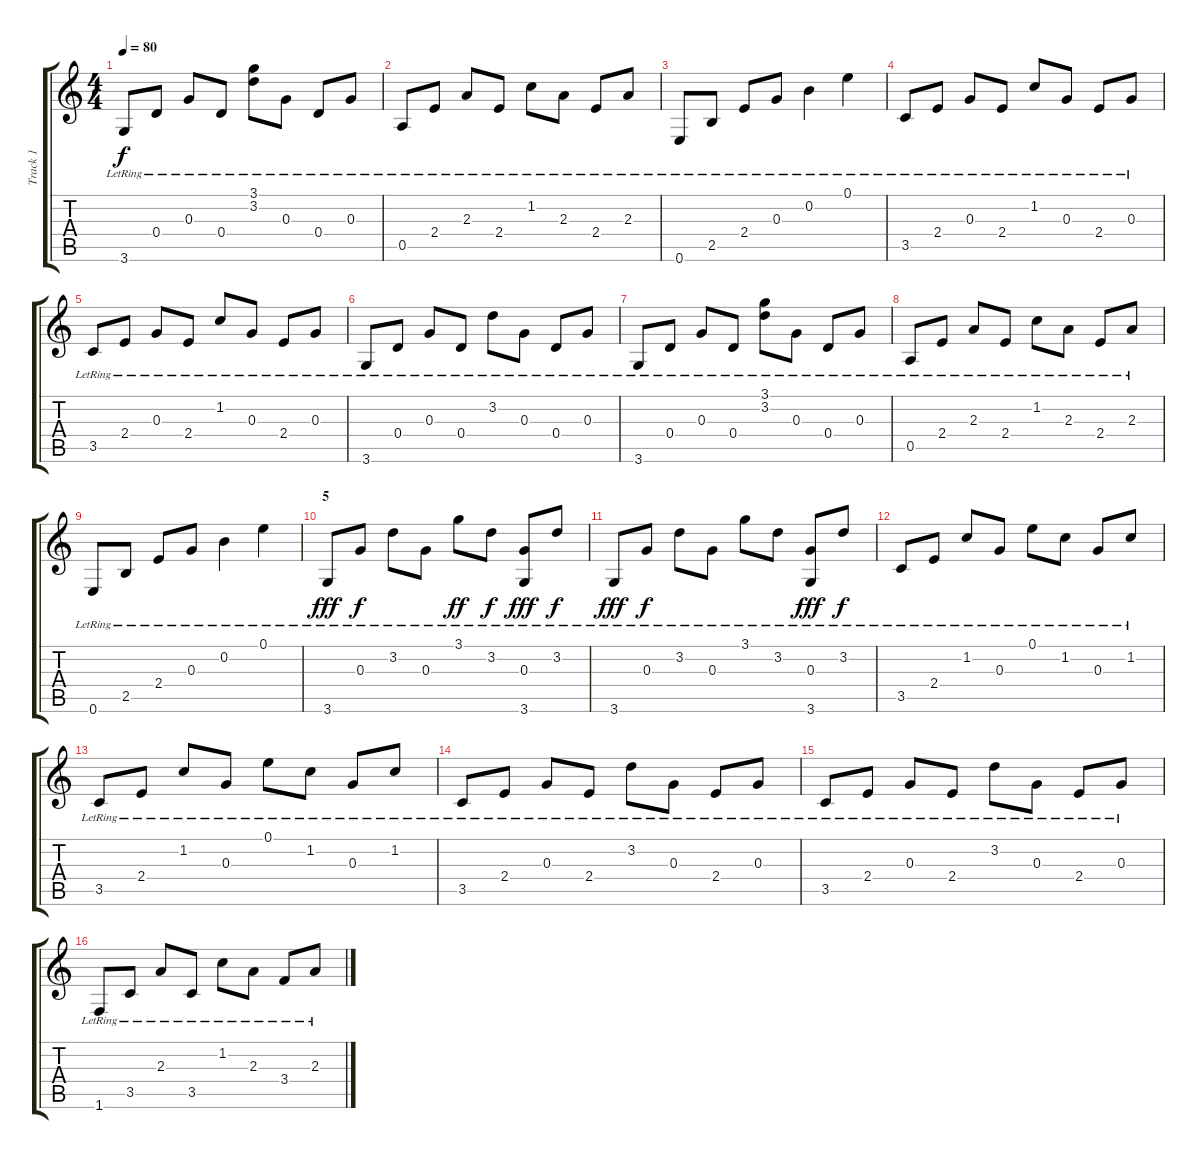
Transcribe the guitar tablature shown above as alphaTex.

\track ("Track 1" "Track 1") {instrument acousticguitarsteel}
\staff {score tabs}
\tuning (E4 B3 G3 D3 A2 E2) {hide}
\ts (4 4)
\tempo 80
\clef g2
\ks c
3.6{lr}.8{dy f} 0.4{lr}.8 0.3{lr}.8 0.4{lr}.8 (3.1{lr} 3.2{lr}).8 0.3{lr}.8 0.4{lr}.8 0.3{lr}.8 |
0.5{lr}.8 2.4{lr}.8 2.3{lr}.8 2.4{lr}.8 1.2{lr}.8 2.3{lr}.8 2.4{lr}.8 2.3{lr}.8 |
0.6{lr}.8 2.5{lr}.8 2.4{lr}.8 0.3{lr}.8 0.2{lr}.4 0.1{lr}.4 |
3.5{lr}.8 2.4{lr}.8 0.3{lr}.8 2.4{lr}.8 1.2{lr}.8 0.3{lr}.8 2.4{lr}.8 0.3{lr}.8 |
3.5{lr}.8 2.4{lr}.8 0.3{lr}.8 2.4{lr}.8 1.2{lr}.8 0.3{lr}.8 2.4{lr}.8 0.3{lr}.8 |
3.6{lr}.8 0.4{lr}.8 0.3{lr}.8 0.4{lr}.8 3.2{lr}.8 0.3{lr}.8 0.4{lr}.8 0.3{lr}.8 |
3.6{lr}.8 0.4{lr}.8 0.3{lr}.8 0.4{lr}.8 (3.1{lr} 3.2{lr}).8 0.3{lr}.8 0.4{lr}.8 0.3{lr}.8 |
0.5{lr}.8 2.4{lr}.8 2.3{lr}.8 2.4{lr}.8 1.2{lr}.8 2.3{lr}.8 2.4{lr}.8 2.3{lr}.8 |
0.6{lr}.8 2.5{lr}.8 2.4{lr}.8 0.3{lr}.8 0.2{lr}.4 0.1{lr}.4 |
\section ("" "5")
3.6{lr}.8{dy fff} 0.3{lr}.8{dy f} 3.2{lr}.8 0.3{lr}.8 3.1{lr}.8{dy ff} 3.2{lr}.8{dy f} (0.3{lr} 3.6).8{dy fff} 3.2{lr}.8{dy f} |
3.6{lr}.8{dy fff} 0.3{lr}.8{dy f} 3.2{lr}.8 0.3{lr}.8 3.1{lr}.8 3.2{lr}.8 (0.3{lr} 3.6).8{dy fff} 3.2{lr}.8{dy f} |
3.5{lr}.8 2.4{lr}.8 1.2{lr}.8 0.3{lr}.8 0.1{lr}.8 1.2{lr}.8 0.3{lr}.8 1.2{lr}.8 |
3.5{lr}.8 2.4{lr}.8 1.2{lr}.8 0.3{lr}.8 0.1{lr}.8 1.2{lr}.8 0.3{lr}.8 1.2{lr}.8 |
3.5{lr}.8 2.4{lr}.8 0.3{lr}.8 2.4{lr}.8 3.2{lr}.8 0.3{lr}.8 2.4{lr}.8 0.3{lr}.8 |
3.5{lr}.8 2.4{lr}.8 0.3{lr}.8 2.4{lr}.8 3.2{lr}.8 0.3{lr}.8 2.4{lr}.8 0.3{lr}.8 |
1.6{lr}.8 3.5{lr}.8 2.3{lr}.8 3.5{lr}.8 1.2{lr}.8 2.3{lr}.8 3.4{lr}.8 2.3{lr}.8
